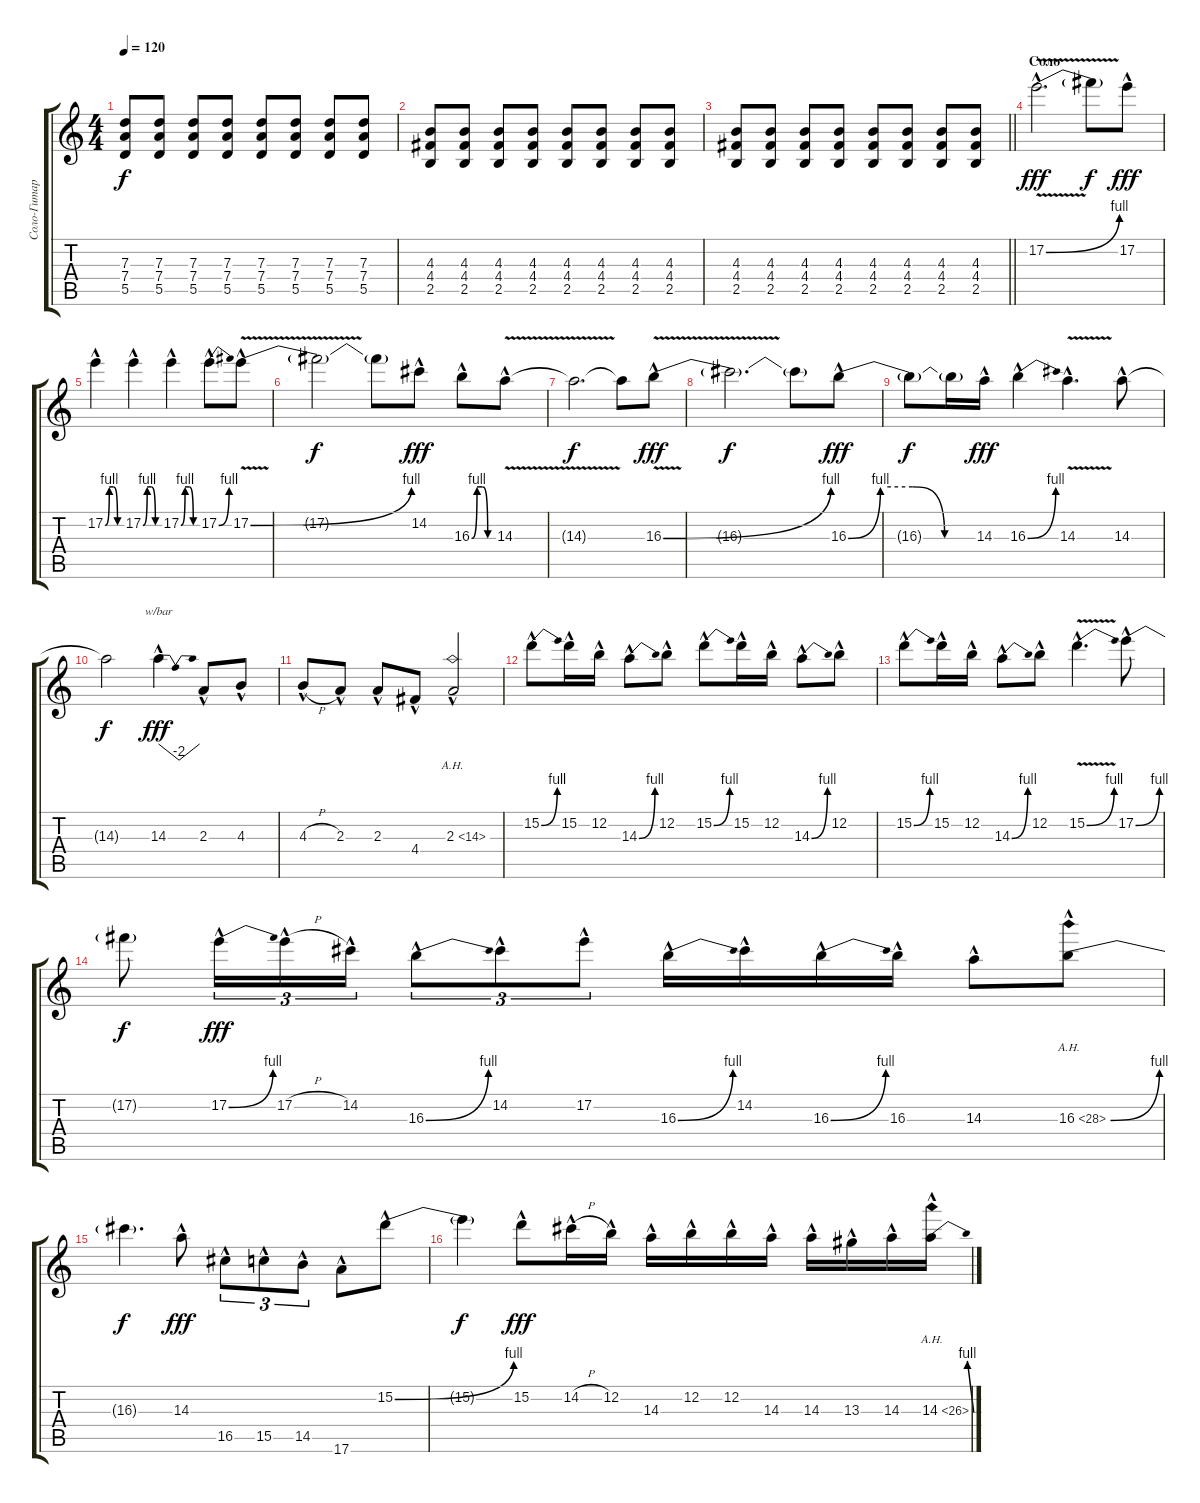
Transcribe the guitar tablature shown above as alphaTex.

\track ("Соло-Гитара" "Соло-Гитар") {instrument overdrivenguitar}
\staff {score tabs}
\tuning (E4 B3 G3 D3 A2 E2) {hide}
\ts (4 4)
\tempo 120
\clef g2
\ks c
(7.3 7.4 5.5).8{dy f} (7.3 7.4 5.5).8 (7.3 7.4 5.5).8 (7.3 7.4 5.5).8 (7.3 7.4 5.5).8 (7.3 7.4 5.5).8 (7.3 7.4 5.5).8 (7.3 7.4 5.5).8 |
(4.3 4.4 2.5).8 (4.3 4.4 2.5).8 (4.3 4.4 2.5).8 (4.3 4.4 2.5).8 (4.3 4.4 2.5).8 (4.3 4.4 2.5).8 (4.3 4.4 2.5).8 (4.3 4.4 2.5).8 |
\barLineRight lightlight
(4.3 4.4 2.5).8 (4.3 4.4 2.5).8 (4.3 4.4 2.5).8 (4.3 4.4 2.5).8 (4.3 4.4 2.5).8 (4.3 4.4 2.5).8 (4.3 4.4 2.5).8 (4.3 4.4 2.5).8 |
\section ("" "Соло")
17.2{be (bend 0 0 60 4) v hac}.2{d dy fff} 17.2{t}.8{dy f} 17.2{hac}.8{dy fff} |
17.2{be (custom 0 0 15 4 30 4 45 0 60 0) hac}.4 17.2{be (custom 0 0 15 4 30 4 45 0 60 0) hac}.4 17.2{be (custom 0 0 15 4 30 4 45 0 60 0) hac}.4 17.2{be (bend 0 0 60 4) hac}.8 17.2{be (bend 0 0 60 4) v hac}.8 |
17.2{t}.2{dy f} 17.2{t}.8 14.2{hac}.8{dy fff} 16.3{be (custom 0 0 15 4 30 4 45 0 60 0) hac}.8 14.3{v hac}.8 |
14.3{t}.2{d dy f} 14.3{t}.8 16.3{be (bend 0 0 60 4) v hac}.8{dy fff} |
16.3{t}.2{d dy f} 16.3{t}.8 16.3{be (custom 0 0 15 4 30 4 45 0 60 0) hac}.8{dy fff} |
16.3{t}.8{dy f} 16.3{t}.16 14.3{hac}.16{dy fff} 16.3{be (bend 0 0 60 4) hac}.4 14.3{v hac}.4{d} 14.3{hac}.8 |
14.3{t}.2{dy f} 14.3{hac}.4{tbe (dip default 0 0 30 -8 60 0) dy fff} 2.3{hac}.8 4.3{hac}.8 |
4.3{h hac}.8 2.3{hac}.8 2.3{hac}.8 4.4{hac}.8 2.3{ah 12 hac}.2 |
15.2{be (bend 0 0 60 4) hac}.8 15.2{hac}.16 12.2{hac}.16 14.3{be (bend 0 0 60 4) hac}.8 12.2{hac}.8 15.2{be (bend 0 0 60 4) hac}.8 15.2{hac}.16 12.2{hac}.16 14.3{be (bend 0 0 60 4) hac}.8 12.2{hac}.8 |
15.2{be (bend 0 0 60 4) hac}.8 15.2{hac}.16 12.2{hac}.16 14.3{be (bend 0 0 60 4) hac}.8 12.2{hac}.8 15.2{be (bend 0 0 60 4) v hac}.4{d} 17.2{be (bend 0 0 60 4) hac}.8 |
17.2{t}.8{dy f} 17.2{be (bend 0 0 60 4) hac}.16{tu (3 2) dy fff} 17.2{h hac}.16{tu (3 2)} 14.2{hac}.16{tu (3 2)} 16.3{be (bend 0 0 60 4) hac}.8{tu (3 2)} 14.2{hac}.8{tu (3 2)} 17.2{hac}.8{tu (3 2)} 16.3{be (bend 0 0 60 4) hac}.16 14.2{hac}.16 16.3{be (bend 0 0 60 4) hac}.16 16.3{hac}.16 14.3{hac}.8 16.3{be (bend 0 0 60 4) ah 12 hac}.8 |
16.3{t}.4{d dy f} 14.3{hac}.8{dy fff} 16.5{hac}.8{tu (3 2)} 15.5{hac}.8{tu (3 2)} 14.5{hac}.8{tu (3 2)} 17.6{hac}.8 15.2{be (bend 0 0 60 4) hac}.8 |
15.2{t}.4{dy f} 15.2{hac}.8{dy fff} 14.2{h hac}.16 12.2{hac}.16 14.3{hac}.16 12.2{hac}.16 12.2{hac}.16 14.3{hac}.16 14.3{hac}.16 13.3{hac}.16 14.3{hac}.16 14.3{be (bend 0 0 60 4) ah 12 hac}.16
